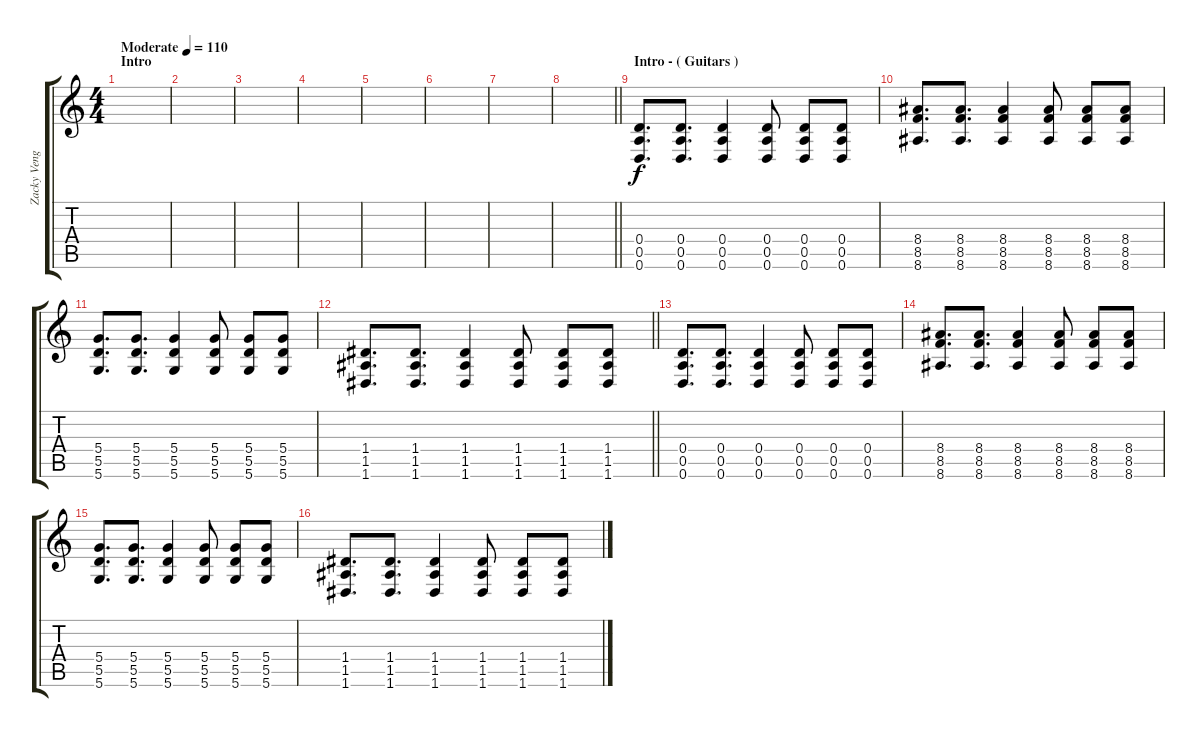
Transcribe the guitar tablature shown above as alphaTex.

\track ("Zacky Vengeance - Extra" "Zacky Veng") {instrument overdrivenguitar}
\staff {score tabs}
\tuning (E4 B3 G3 D3 A2 D2) {hide}
\ts (4 4)
\section ("" "Intro ")
\tempo (110 "Moderate")
\clef g2
\ks c
|
|
|
|
|
|
|
\barLineRight lightlight
|
\section ("" "Intro - ( Guitars ) ")
(0.4 0.5 0.6).8{d} (0.4 0.5 0.6).8{d} (0.4 0.5 0.6).4 (0.4 0.5 0.6).8 (0.4 0.5 0.6).8 (0.4 0.5 0.6).8 |
(8.4 8.5 8.6).8{d} (8.4 8.5 8.6).8{d} (8.4 8.5 8.6).4 (8.4 8.5 8.6).8 (8.4 8.5 8.6).8 (8.4 8.5 8.6).8 |
(5.4 5.5 5.6).8{d} (5.4 5.5 5.6).8{d} (5.4 5.5 5.6).4 (5.4 5.5 5.6).8 (5.4 5.5 5.6).8 (5.4 5.5 5.6).8 |
\barLineRight lightlight
(1.4 1.5 1.6).8{d} (1.4 1.5 1.6).8{d} (1.4 1.5 1.6).4 (1.4 1.5 1.6).8 (1.4 1.5 1.6).8 (1.4 1.5 1.6).8 |
(0.4 0.5 0.6).8{d} (0.4 0.5 0.6).8{d} (0.4 0.5 0.6).4 (0.4 0.5 0.6).8 (0.4 0.5 0.6).8 (0.4 0.5 0.6).8 |
(8.4 8.5 8.6).8{d} (8.4 8.5 8.6).8{d} (8.4 8.5 8.6).4 (8.4 8.5 8.6).8 (8.4 8.5 8.6).8 (8.4 8.5 8.6).8 |
(5.4 5.5 5.6).8{d} (5.4 5.5 5.6).8{d} (5.4 5.5 5.6).4 (5.4 5.5 5.6).8 (5.4 5.5 5.6).8 (5.4 5.5 5.6).8 |
(1.4 1.5 1.6).8{d} (1.4 1.5 1.6).8{d} (1.4 1.5 1.6).4 (1.4 1.5 1.6).8 (1.4 1.5 1.6).8 (1.4 1.5 1.6).8
